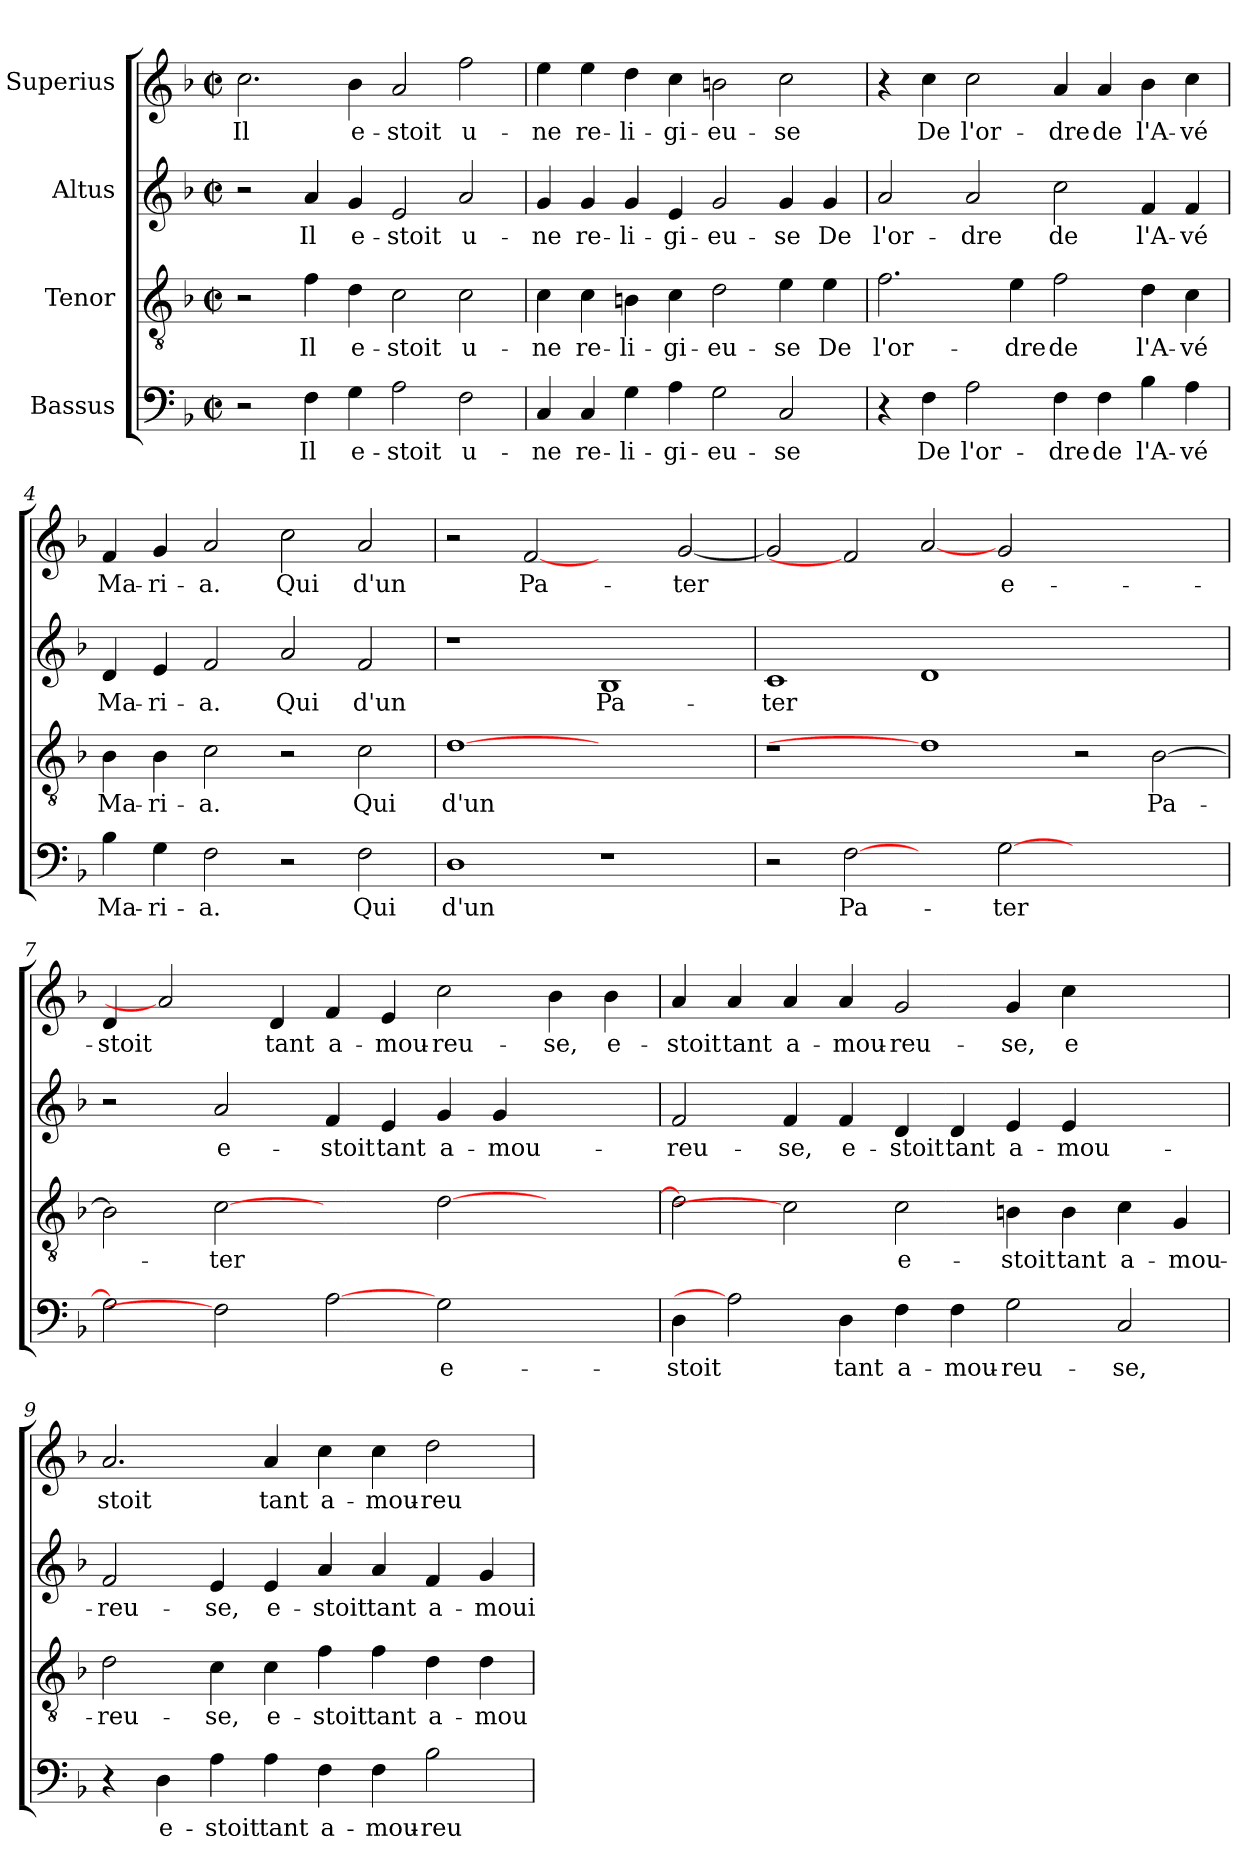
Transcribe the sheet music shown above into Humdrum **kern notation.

**kern	**text	**kern	**text	**kern	**text	**kern	**text
*part4	*part4	*part3	*part3	*part2	*part2	*part1	*part1
*staff4	*staff4	*staff3	*staff3	*staff2	*staff2	*staff1	*staff1
*I"Bassus	*	*I"Tenor	*	*I"Altus	*	*I"Superius	*
*clefF4	*	*clefGv2	*	*clefG2	*	*clefG2	*
*k[b-]	*	*k[b-]	*	*k[b-]	*	*k[b-]	*
*F:	*	*F:	*	*F:	*	*F:	*
*M2/2	*	*M2/2	*	*M2/2	*	*M2/2	*
*met(c|)	*	*met(c|)	*	*met(c|)	*	*met(c|)	*
=1	=1	=1	=1	=1	=1	=1	=1
2r	.	2r	.	2r	.	2.cc\	Il
4F\	Il	4f\	Il	4a/	Il	.	.
4G\	e-	4d\	e-	4g/	e-	4b-\	e-
2A\	-stoit	2c\	-stoit	2e/	-stoit	2a/	-stoit
2F\	u-	2c\	u-	2a/	u-	2ff\	u-
=2	=2	=2	=2	=2	=2	=2	=2
4C/	-ne	4c\	-ne	4g/	-ne	4ee\	-ne
4C/	re-	4c\	re-	4g/	re-	4ee\	re-
4G\	-li-	4Bn\	-li-	4g/	-li-	4dd\	-li-
4A\	-gi-	4c\	-gi-	4e/	-gi-	4cc\	-gi-
2G\	-eu-	2d\	-eu-	2g/	-eu-	2bn\	-eu-
2C/	-se	4e\	-se	4g/	-se	2cc\	-se
.	.	4e\	De	4g/	De	.	.
=3	=3	=3	=3	=3	=3	=3	=3
4r	.	2.f\	l'or-	2a/	l'or-	4r	.
4F\	De	.	.	.	.	4cc\	De
2A\	l'or-	.	.	2a/	-dre	2cc\	l'or-
.	.	4e\	-dre	.	.	.	.
4F\	-dre	2f\	de	2cc\	de	4a/	-dre
4F\	de	.	.	.	.	4a/	de
4B-\	l'A-	4d\	l'A-	4f/	l'A-	4b-\	l'A-
4A\	-vé	4c\	-vé	4f/	-vé	4cc\	-vé
=4	=4	=4	=4	=4	=4	=4	=4
4B-\	Ma-	4B-\	Ma-	4d/	Ma-	4f/	Ma-
4G\	-ri-	4B-\	-ri-	4e/	-ri-	4g/	-ri-
2F\	-a.	2c\	-a.	2f/	-a.	2a/	-a.
2r	.	2r	.	2a/	Qui	2cc\	Qui
2F\	Qui	2c\	Qui	2f/	d'un	2a/	d'un
!!LO:LB:g=z
=5	=5	=5	=5	=5	=5	=5	=5
1D	d'un	[1d	d'un	1r	.	2r	.
.	.	.	.	.	.	[2f	Pa-
1r	.	1ryy	.	1B-	Pa-	2ryy	.
.	.	.	.	.	.	[2g/	-ter
=6	=6	=6	=6	=6	=6	=6	=6
2r	.	1r	.	1c	-ter	2g/]	.
[2F	Pa-	.	.	.	.	2f]	.
2ryy	.	1d]	.	1d	.	[2a	.
[2G\	-ter	.	.	.	.	2g/	e-
1ryy	.	2r	.	1ryy	.	1ryy	.
.	.	[2B-\	Pa-	.	.	.	.
=7	=7	=7	=7	=7	=7	=7	=7
2G\]	.	2B-\]	.	2r	.	4d/	-stoit
.	.	.	.	.	.	2a]	.
2F]	.	[2c	-ter	2a/	e-	.	.
.	.	.	.	.	.	4d/	tant
[2A	.	2ryy	.	4f/	-stoit	4f/	a-
.	.	.	.	4e/	tant	4e/	-mou-
2G\	e-	[2d\	.	4g/	a-	2cc\	-reu-
.	.	.	.	4g/	-mou-	.	.
2ryy	.	2ryy	.	2ryy	.	4b-\	-se,
.	.	.	.	.	.	4b-\	e-
=8	=8	=8	=8	=8	=8	=8	=8
4D\	-stoit	2d\]	.	2f/	-reu-	4a/	-stoit
2A]	.	.	.	.	.	4a/	tant
.	.	2c]	.	4f/	-se,	4a/	a-
4D\	tant	.	.	4f/	e-	4a/	-mou-
4F\	a-	2c\	e-	4d/	-stoit	2g/	-reu-
4F\	-mou-	.	.	4d/	tant	.	.
2G\	-reu-	4Bn\	-stoit	4e/	a-	4g/	-se,
.	.	4B\	tant	4e/	-mou-	4cc\	e
2C/	-se,	4c\	a-	2ryy	.	2ryy	.
.	.	4G/	-mou-	.	.	.	.
!!LO:LB:g=z
=9	=9	=9	=9	=9	=9	=9	=9
4r	.	2d\	-reu-	2f/	-reu-	2.a/	stoit
4D\	e-	.	.	.	.	.	.
4A\	-stoit	4c\	-se,	4e/	-se,	.	.
4A\	tant	4c\	e-	4e/	e-	4a/	tant
4F\	a-	4f\	-stoit	4a/	-stoit	4cc\	a-
4F\	-mou-	4f\	tant	4a/	tant	4cc\	-mou-
2B-\	-reu-	4d\	a-	4f/	a-	2dd\	-reu-
.	.	4d\	-mou-	4g/	-moui-	.	.
=	=	=	=	=	=	=	=
*-	*-	*-	*-	*-	*-	*-	*-
